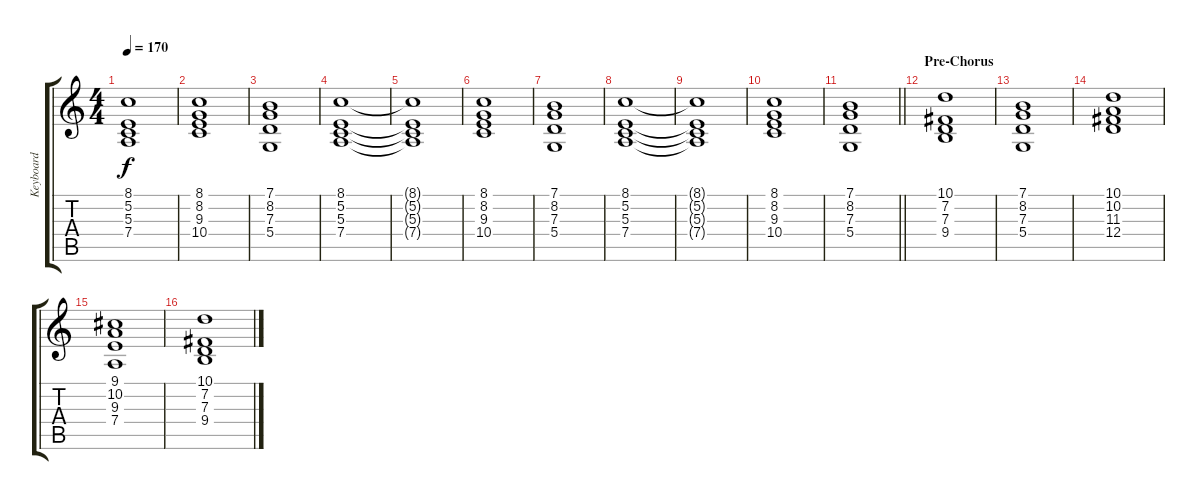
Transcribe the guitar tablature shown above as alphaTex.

\track ("Keyboard" "Keyboard") {instrument pad2warm}
\staff {score tabs}
\tuning (E4 B3 G3 D3 A2 E2) {hide}
\ts (4 4)
\tempo 170
\clef g2
\ks c
(8.1{t} 5.2{t} 5.3{t} 7.4{t}).1{dy f} |
(8.1 8.2 9.3 10.4).1 |
(7.1 8.2 7.3 5.4).1 |
(8.1 5.2 5.3 7.4).1 |
(8.1{t} 5.2{t} 5.3{t} 7.4{t}).1 |
(8.1 8.2 9.3 10.4).1 |
(7.1 8.2 7.3 5.4).1 |
(8.1 5.2 5.3 7.4).1 |
(8.1{t} 5.2{t} 5.3{t} 7.4{t}).1 |
(8.1 8.2 9.3 10.4).1 |
\barLineRight lightlight
(7.1 8.2 7.3 5.4).1 |
\section ("" "Pre-Chorus")
(10.1 7.2 7.3 9.4).1 |
(7.1 8.2 7.3 5.4).1 |
(10.1 10.2 11.3 12.4).1 |
(9.1 10.2 9.3 7.4).1 |
(10.1 7.2 7.3 9.4).1
